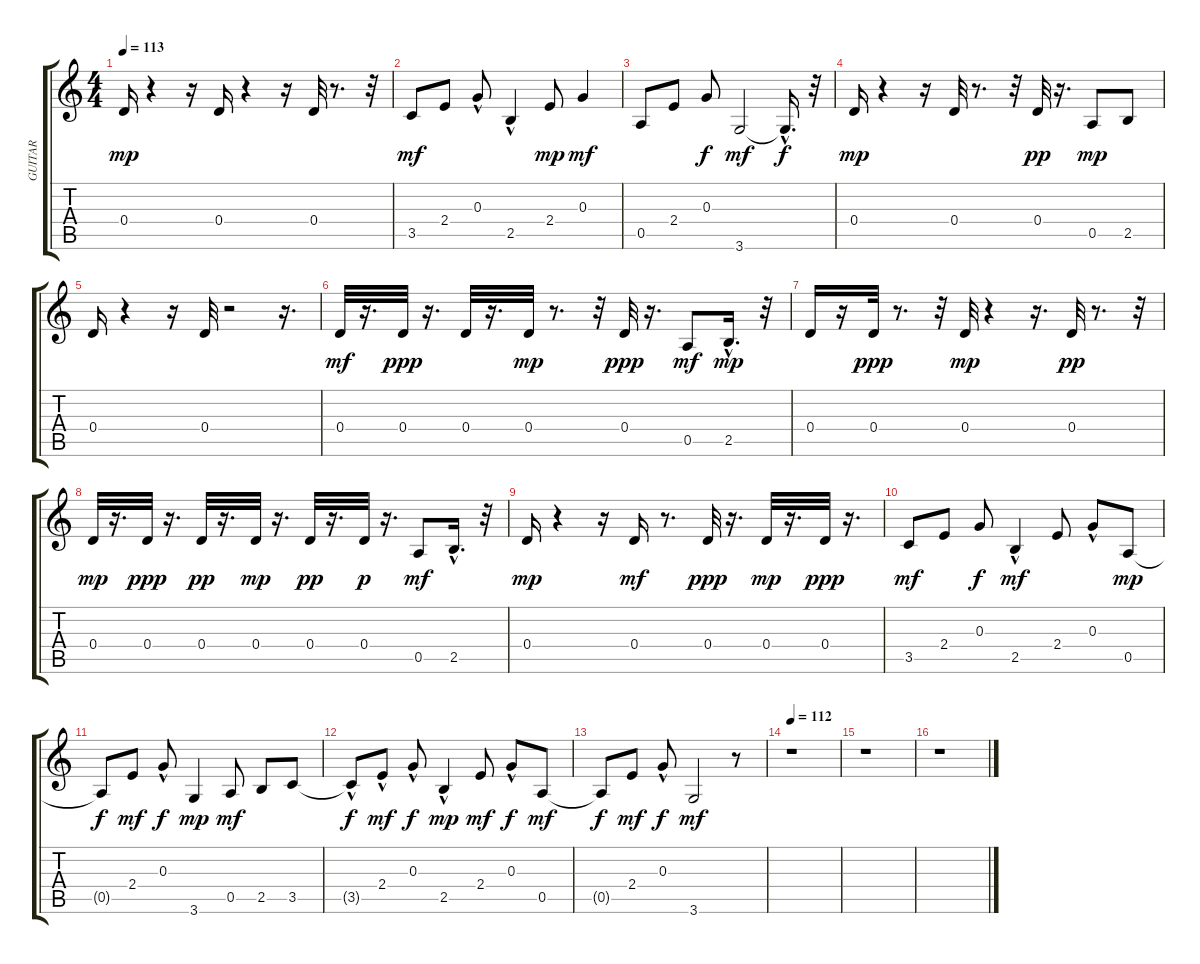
\track ("GUITAR" "GUITAR") {instrument electricguitarclean}
\staff {score tabs}
\tuning (E4 B3 G3 D3 A2 E2) {hide}
\ts (4 4)
\tempo 113
\clef g2
\ks c
0.4.16{dy mp} r.4 r.16 0.4.16 r.4 r.16 0.4.32 r.8{d} r.32 |
3.5.8{dy mf} 2.4.8 0.3{hac}.8 2.5{hac}.4 2.4.8{dy mp} 0.3.4{dy mf} |
0.5.8 2.4.8 0.3.8{dy f} 3.6.2{dy mf} 3.6{hac t}.16{d dy f} r.32 |
0.4.16{dy mp} r.4 r.16 0.4.32 r.8{d} r.32 0.4.32{dy pp} r.16{d} 0.5.8{dy mp} 2.5.8 |
0.4.16 r.4 r.16 0.4.32 r.2 r.16{d} |
0.4.32{dy mf} r.16{d} 0.4.32{dy ppp} r.16{d} 0.4.32 r.16{d} 0.4.32{dy mp} r.8{d} r.32 0.4.32{dy ppp} r.16{d} 0.5.8{dy mf} 2.5{hac}.16{d dy mp} r.32 |
0.4.16 r.16 0.4.32{dy ppp} r.8{d} r.32 0.4.32{dy mp} r.4 r.16{d} 0.4.32{dy pp} r.8{d} r.32 |
0.4.32{dy mp} r.16{d} 0.4.32{dy ppp} r.16{d} 0.4.32{dy pp} r.16{d} 0.4.32{dy mp} r.16{d} 0.4.32{dy pp} r.16{d} 0.4.32{dy p} r.16{d} 0.5.8{dy mf} 2.5{hac}.16{d} r.32 |
0.4.16{dy mp} r.4 r.16 0.4.16{dy mf} r.8{d} 0.4.32{dy ppp} r.16{d} 0.4.32{dy mp} r.16{d} 0.4.32{dy ppp} r.16{d} |
3.5.8{dy mf} 2.4.8 0.3.8{dy f} 2.5{hac}.4{dy mf} 2.4.8 0.3{hac}.8 0.5.8{dy mp} |
0.5{t}.8{dy f} 2.4.8{dy mf} 0.3{hac}.8{dy f} 3.6.4{dy mp} 0.5.8{dy mf} 2.5.8 3.5.8 |
3.5{hac t}.8{dy f} 2.4{hac}.8{dy mf} 0.3{hac}.8{dy f} 2.5{hac}.4{dy mp} 2.4.8{dy mf} 0.3{hac}.8{dy f} 0.5.8{dy mf} |
0.5{t}.8{dy f} 2.4.8{dy mf} 0.3{hac}.8{dy f} 3.6.2{dy mf} r.8 |
\tempo 112
r.1 |
r.1 |
r.1
